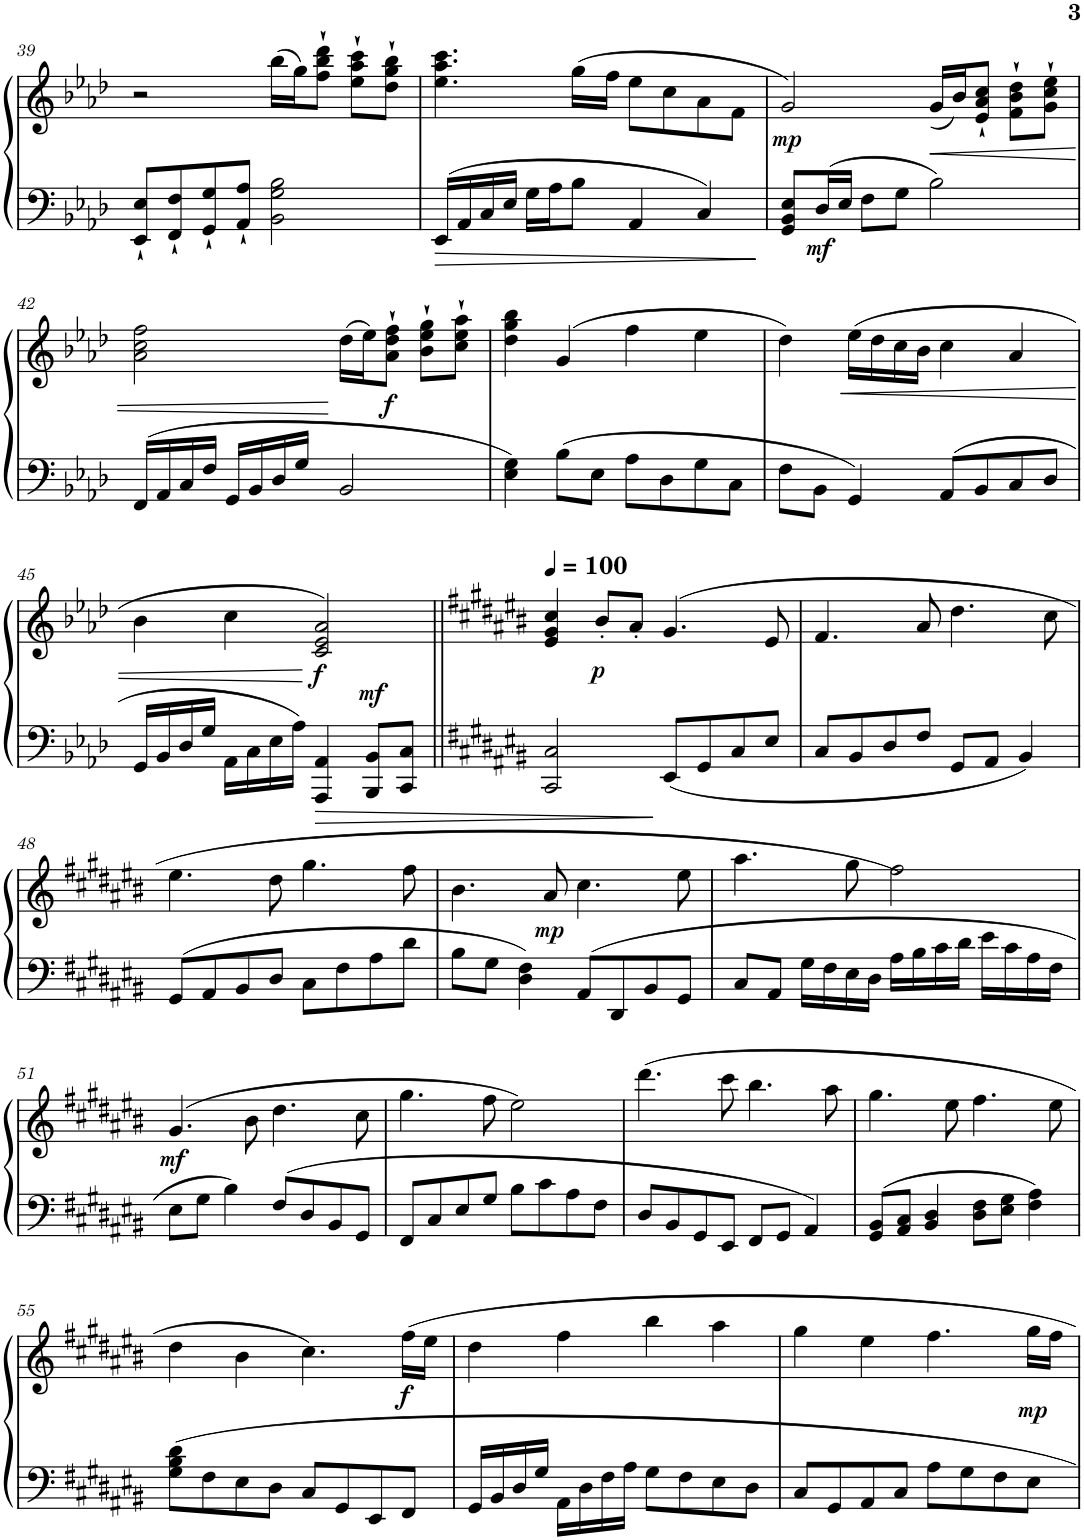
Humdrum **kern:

**kern	**kern	**dynam
*part1	*part1	*part1
*staff2	*staff1	*staff1/2
*I"Piano	*	*
*I'Pno.	*	*
!!LO:PB:g=z
*clefF4	*clefG2	*
*k[b-e-a-d-]	*k[b-e-a-d-]	*
*M4/4	*M4/4	*
=39	=39	=39
8EE-/` 8E-/`L	2r	.
8FF/` 8F/`	.	.
8GG/` 8G/`	.	.
8AA-/` 8A-/`J	.	.
2BB-\ 2G\ 2B-\	(16bb-\LL	.
.	16gg\J)	.
.	8ff\` 8bb-\` 8ddd-\`J	.
.	8ee-\` 8aa-\` 8ccc\`L	.
.	8dd-\` 8gg\` 8bb-\`J	.
=40	=40	=40
16EE-/LL	4.ee-\ 4.aa-\ 4.ccc\	.
16AA-/	.	.
16C/	.	.
16E-/JJ	.	.
16G\LL	.	.
16A-\J	.	.
8B-\J	(16gg\LL	.
.	16ff\JJ	.
4AA-/	8ee-\L	.
.	8cc\	.
4C/	8a-\	.
.	8f\J	.
=41	=41	=41
!	!	!LO:DY:b
8GG/ 8BB-/ 8E-/L	2g/)	mp
!	!	!LO:DY:b=2
16D-/L	.	mf
16E-/JJ	.	.
8F\L	.	.
8G\J	.	.
!	!	!LO:HP:b
2B-\	(16g/LL	<
.	16b-/J)	.
.	8e-/` 8a-/` 8cc/`J	.
.	8f\` 8b-\` 8dd-\`L	.
.	8g\` 8cc\` 8ee-\`J	.
!!LO:LB:g=z
=42	=42	=42
16FF/LL	2a-\ 2cc\ 2ff\	.
16AA-/	.	.
16C/	.	.
16F/JJ	.	.
16GG/LL	.	.
16BB-/	.	.
16D-/	.	.
16G/JJ	.	.
2BB-/	(16dd-\LL	[
.	16ee-\J)	.
!	!	!LO:DY:b
.	8a-\` 8dd-\` 8ff\`J	f
.	8b-\` 8ee-\` 8gg\`L	.
.	8cc\` 8ee-\` 8aa-\`J	.
=43	=43	=43
4E-\ 4G\	4dd-\ 4gg\ 4bb-\	.
8B-\L	(4g/	.
8E-\J	.	.
8A-\L	4ff\	.
8D-\	.	.
8G\	4ee-\	.
8C\J	.	.
=44	=44	=44
8F\L	4dd-\)	.
8BB-\J	.	.
!	!	!LO:HP:b
4GG/	(16ee-\LL	<
.	16dd-\	.
.	16cc\	.
.	16b-\JJ	.
8AA-/L	4cc\	.
8BB-/	.	.
8C/	4a-/	.
8D-/J	.	.
!!LO:LB:g=z
=45	=45	=45
16GG/LL	4b-\	.
16BB-/	.	.
16D-/	.	.
16G/JJ	.	.
16AA-\LL	4cc\	.
16C\	.	.
16E-\	.	.
16A-\JJ	.	.
!	!	!LO:DY:n=1:b
4AAA-/ 4AA-/	2c/ 2e-/ 2a-/)	[ f
!	!	!LO:DY:n=2:a=2
8BBB-/ 8BB-/L	.	mf
8CC/ 8C/J	.	.
=46||	=46||	=46||
*k[f#c#g#d#a#e#b#]	*k[f#c#g#d#a#e#b#]	*
*	*MM100	*
2CC#/ 2C#/	4e#/ 4g#/ 4cc#/	.
!	!	!LO:DY:b
.	8b#'/L	p
.	8a#'/J	.
8EE#/L	(4.g#/	.
8GG#/	.	.
8C#/	.	.
8E#/J	8e#/	.
=47	=47	=47
8C#/L	4.f#/	.
8BB#/	.	.
8D#/	.	.
8F#/J	8a#/	.
8GG#/L	4.dd#\	.
8AA#/J	.	.
4BB#/	.	.
.	8cc#\	.
!!LO:LB:g=z
=48	=48	=48
8GG#/L	4.ee#\	.
8AA#/	.	.
8BB#/	.	.
8D#/J	8dd#\	.
8C#\L	4.gg#\	.
8F#\	.	.
8A#\	.	.
8d#\J	8ff#\	.
=49	=49	=49
8B#\L	4.b#\	.
8G#\J	.	.
4D#\ 4F#\	.	.
!	!	!LO:DY:b
.	8a#/	mp
8AA#/L	4.cc#\	.
8DD#/	.	.
8BB#/	.	.
8GG#/J	8ee#\	.
=50	=50	=50
8C#/L	4.aa#\	.
8AA#/J	.	.
16G#\LL	.	.
16F#\	.	.
16E#\	8gg#\	.
16D#\JJ	.	.
16A#\LL	2ff#\)	.
16B#\	.	.
16c#\	.	.
16d#\JJ	.	.
16e#\LL	.	.
16c#\	.	.
16A#\	.	.
16F#\JJ	.	.
!!LO:LB:g=z
=51	=51	=51
!	!	!LO:DY:b
8E#\L	(4.g#/	mf
8G#\J	.	.
4B#\	.	.
.	8b#\	.
8F#/L	4.dd#\	.
8D#/	.	.
8BB#/	.	.
8GG#/J	8cc#\	.
=52	=52	=52
8FF#/L	4.gg#\	.
8C#/	.	.
8E#/	.	.
8G#/J	8ff#\	.
8B#\L	2ee#\)	.
8c#\	.	.
8A#\	.	.
8F#\J	.	.
=53	=53	=53
8D#/L	(4.ddd#\	.
8BB#/	.	.
8GG#/	.	.
8EE#/J	8ccc#\	.
8FF#/L	4.bb#\	.
8GG#/J	.	.
4AA#/	.	.
.	8aa#\	.
=54	=54	=54
8GG#/ 8BB#/L	4.gg#\	.
8AA#/ 8C#/J	.	.
4BB#/ 4D#/	.	.
.	8ee#\	.
8D#\ 8F#\L	4.ff#\	.
8E#\ 8G#\J	.	.
4F#\ 4A#\	.	.
.	8ee#\	.
!!LO:LB:g=z
=55	=55	=55
8G#\ 8B#\ 8d#\L	4dd#\	.
8F#\	.	.
8E#\	4b#\	.
8D#\J	.	.
8C#/L	4.cc#\)	.
8GG#/	.	.
8EE#/	.	.
!	!	!LO:DY:b
8FF#/J	16ff#\LL	f
.	16ee#\JJ	.
=56	=56	=56
16GG#/LL	4dd#\	.
16BB#/	.	.
16D#/	.	.
16G#/JJ	.	.
16AA#\LL	4ff#\	.
16D#\	.	.
16F#\	.	.
16A#\JJ	.	.
8G#\L	4bb#\	.
8F#\	.	.
8E#\	4aa#\	.
8D#\J	.	.
=57	=57	=57
8C#/L	4gg#\	.
8GG#/	.	.
8AA#/	4ee#\	.
8C#/J	.	.
8A#\L	4.ff#\	.
8G#\	.	.
8F#\	.	.
!	!	!LO:DY:b
8E#\J	16gg#\LL	mp
.	16ff#\JJ	.
=	=	=
*-	*-	*-
